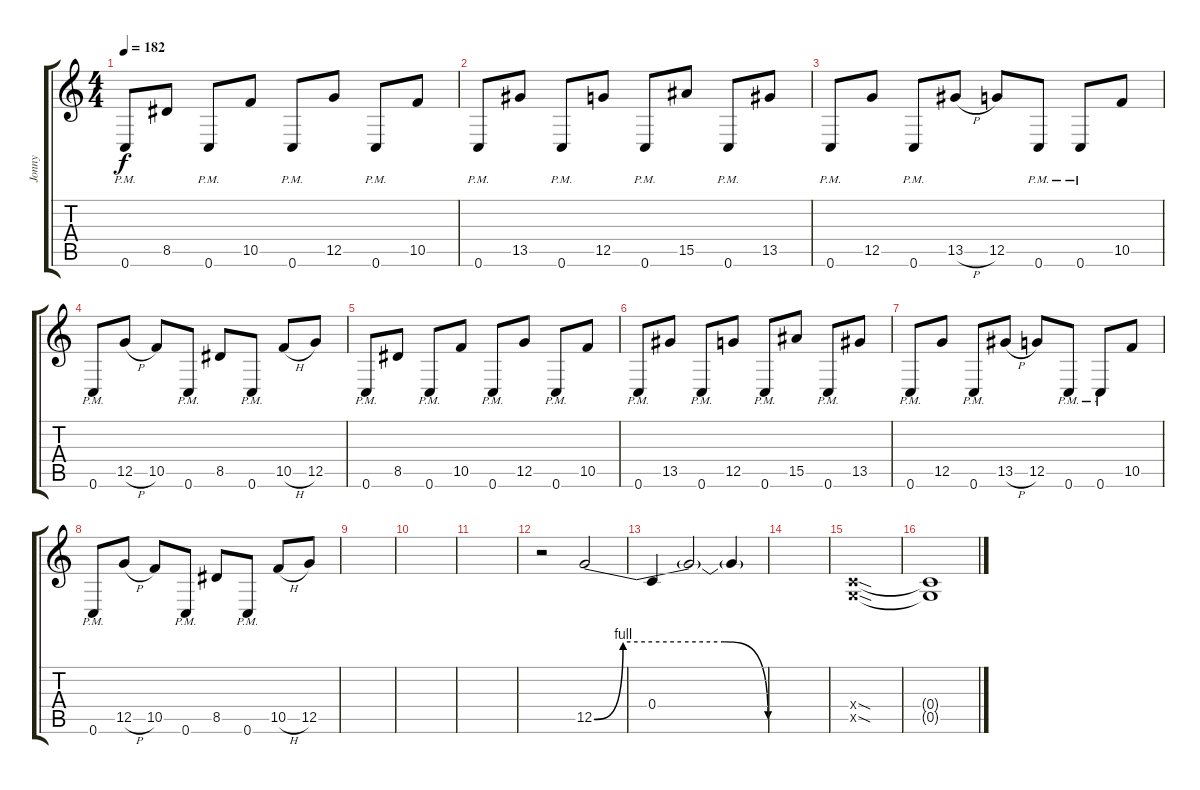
\track ("Jonny" "Jonny") {instrument distortionguitar}
\staff {score tabs}
\tuning (D4 A3 F3 C3 G2 C2) {hide}
\ts (4 4)
\tempo 182
\clef g2
\ks c
0.6{pm}.8{dy f} 8.5.8 0.6{pm}.8 10.5.8 0.6{pm}.8 12.5.8 0.6{pm}.8 10.5.8 |
0.6{pm}.8 13.5.8 0.6{pm}.8 12.5.8 0.6{pm}.8 15.5.8 0.6{pm}.8 13.5.8 |
0.6{pm}.8 12.5.8 0.6{pm}.8 13.5{h}.8 12.5.8 0.6{pm}.8 0.6{pm}.8 10.5.8 |
0.6{pm}.8 12.5{h}.8 10.5.8 0.6{pm}.8 8.5.8 0.6{pm}.8 10.5{h}.8 12.5.8 |
0.6{pm}.8 8.5.8 0.6{pm}.8 10.5.8 0.6{pm}.8 12.5.8 0.6{pm}.8 10.5.8 |
0.6{pm}.8 13.5.8 0.6{pm}.8 12.5.8 0.6{pm}.8 15.5.8 0.6{pm}.8 13.5.8 |
0.6{pm}.8 12.5.8 0.6{pm}.8 13.5{h}.8 12.5.8 0.6{pm}.8 0.6{pm}.8 10.5.8 |
0.6{pm}.8 12.5{h}.8 10.5.8 0.6{pm}.8 8.5.8 0.6{pm}.8 10.5{h}.8 12.5.8 |
|
|
|
r.2 12.5{be (custom 0 0 10 4 20 4 30 4 45 4 60 0)}.2 |
0.4.4 12.5{t}.2 12.5{t}.4 |
|
(0.4{sod x} 0.5{sod x}).1 |
(0.4{t} 0.5{t}).1
